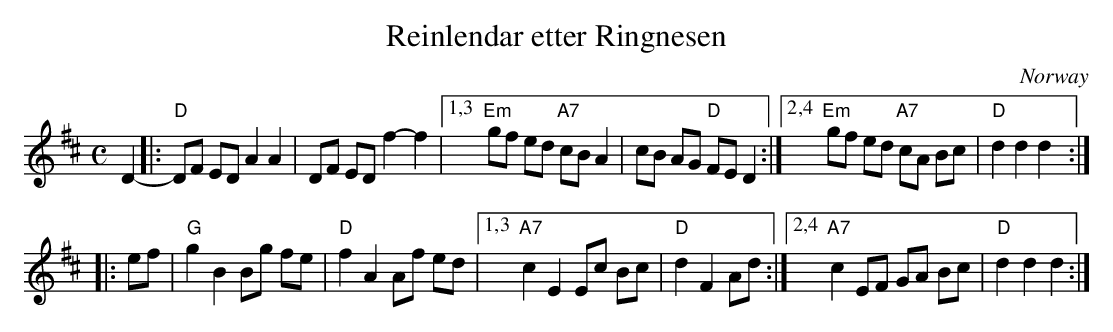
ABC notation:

X:1
T: Reinlendar etter Ringnesen
O: Norway
M: C
L: 1/8
K: D
D2- \
|: "D"DF ED A2 A2 | DF ED f2-f2 \
|1,3 "Em"gf ed "A7"cB A2 | cB AG "D"FE D2 \
:|2,4"Em"gf ed "A7"cA Bc | "D"d2 d2 d2 :|
|: ef \
| "G"g2 B2 Bg fe | "D"f2 A2 Af ed \
|1,3 "A7"c2 E2 Ec Bc | "D"d2 F2 Ad \
:|2,4"A7"c2 EF GA Bc | "D"d2 d2 d2 :|
